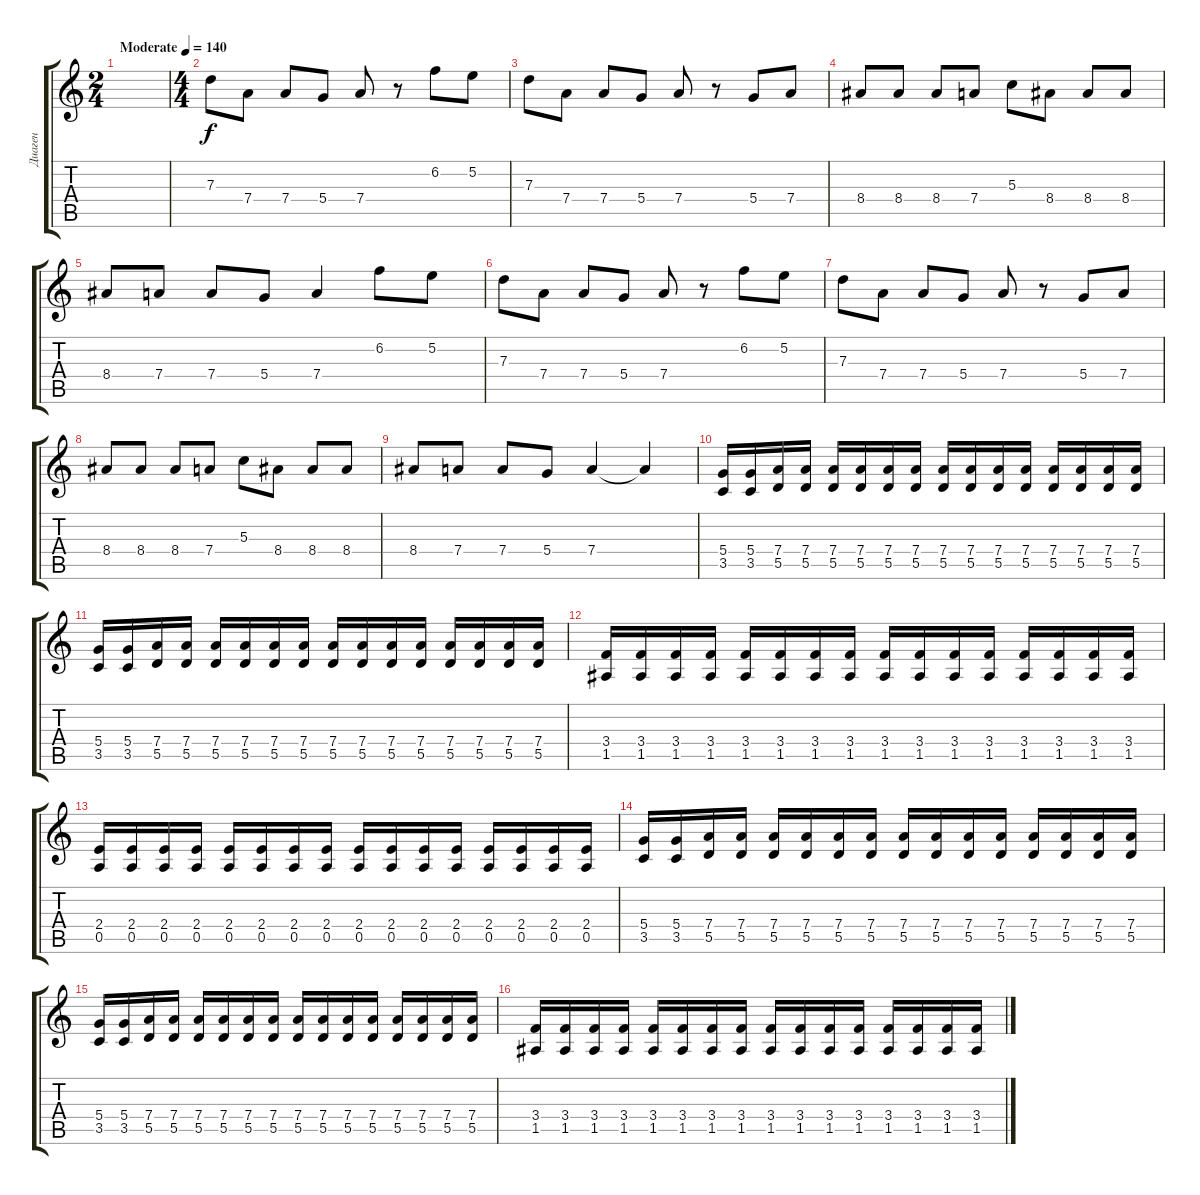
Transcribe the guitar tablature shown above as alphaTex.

\track ("Диаген" "Диаген") {instrument distortionguitar}
\staff {score tabs}
\tuning (E4 B3 G3 D3 A2 E2) {hide}
\ts (2 4)
\tempo (140 "Moderate")
\clef g2
\ks c
|
\ts (4 4)
7.3.8 7.4.8 7.4.8 5.4.8 7.4.8 r.8 6.2.8 5.2.8 |
7.3.8 7.4.8 7.4.8 5.4.8 7.4.8 r.8 5.4.8 7.4.8 |
8.4.8 8.4.8 8.4.8 7.4.8 5.3.8 8.4.8 8.4.8 8.4.8 |
8.4.8 7.4.8 7.4.8 5.4.8 7.4.4 6.2.8 5.2.8 |
7.3.8 7.4.8 7.4.8 5.4.8 7.4.8 r.8 6.2.8 5.2.8 |
7.3.8 7.4.8 7.4.8 5.4.8 7.4.8 r.8 5.4.8 7.4.8 |
8.4.8 8.4.8 8.4.8 7.4.8 5.3.8 8.4.8 8.4.8 8.4.8 |
8.4.8 7.4.8 7.4.8 5.4.8 7.4.4 7.4{t}.4 |
(5.4 3.5).16 (5.4 3.5).16 (7.4 5.5).16 (7.4 5.5).16 (7.4 5.5).16 (7.4 5.5).16 (7.4 5.5).16 (7.4 5.5).16 (7.4 5.5).16 (7.4 5.5).16 (7.4 5.5).16 (7.4 5.5).16 (7.4 5.5).16 (7.4 5.5).16 (7.4 5.5).16 (7.4 5.5).16 |
(5.4 3.5).16 (5.4 3.5).16 (7.4 5.5).16 (7.4 5.5).16 (7.4 5.5).16 (7.4 5.5).16 (7.4 5.5).16 (7.4 5.5).16 (7.4 5.5).16 (7.4 5.5).16 (7.4 5.5).16 (7.4 5.5).16 (7.4 5.5).16 (7.4 5.5).16 (7.4 5.5).16 (7.4 5.5).16 |
(3.4 1.5).16 (3.4 1.5).16 (3.4 1.5).16 (3.4 1.5).16 (3.4 1.5).16 (3.4 1.5).16 (3.4 1.5).16 (3.4 1.5).16 (3.4 1.5).16 (3.4 1.5).16 (3.4 1.5).16 (3.4 1.5).16 (3.4 1.5).16 (3.4 1.5).16 (3.4 1.5).16 (3.4 1.5).16 |
(2.4 0.5).16 (2.4 0.5).16 (2.4 0.5).16 (2.4 0.5).16 (2.4 0.5).16 (2.4 0.5).16 (2.4 0.5).16 (2.4 0.5).16 (2.4 0.5).16 (2.4 0.5).16 (2.4 0.5).16 (2.4 0.5).16 (2.4 0.5).16 (2.4 0.5).16 (2.4 0.5).16 (2.4 0.5).16 |
(5.4 3.5).16 (5.4 3.5).16 (7.4 5.5).16 (7.4 5.5).16 (7.4 5.5).16 (7.4 5.5).16 (7.4 5.5).16 (7.4 5.5).16 (7.4 5.5).16 (7.4 5.5).16 (7.4 5.5).16 (7.4 5.5).16 (7.4 5.5).16 (7.4 5.5).16 (7.4 5.5).16 (7.4 5.5).16 |
(5.4 3.5).16 (5.4 3.5).16 (7.4 5.5).16 (7.4 5.5).16 (7.4 5.5).16 (7.4 5.5).16 (7.4 5.5).16 (7.4 5.5).16 (7.4 5.5).16 (7.4 5.5).16 (7.4 5.5).16 (7.4 5.5).16 (7.4 5.5).16 (7.4 5.5).16 (7.4 5.5).16 (7.4 5.5).16 |
(3.4 1.5).16 (3.4 1.5).16 (3.4 1.5).16 (3.4 1.5).16 (3.4 1.5).16 (3.4 1.5).16 (3.4 1.5).16 (3.4 1.5).16 (3.4 1.5).16 (3.4 1.5).16 (3.4 1.5).16 (3.4 1.5).16 (3.4 1.5).16 (3.4 1.5).16 (3.4 1.5).16 (3.4 1.5).16
